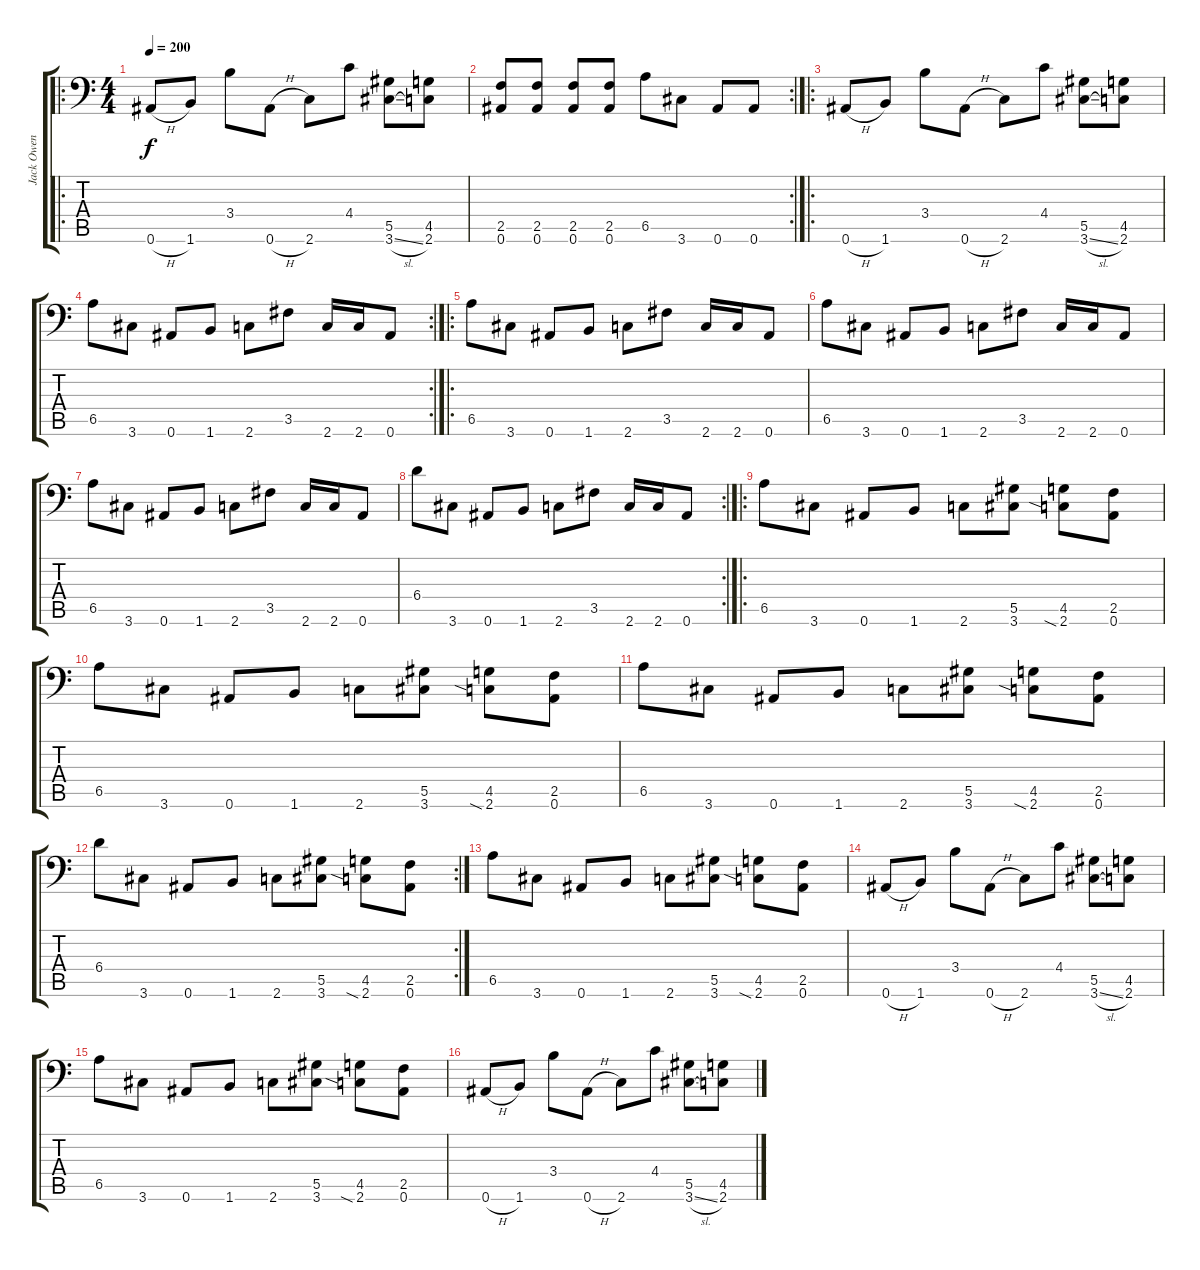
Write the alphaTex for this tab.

\track ("Jack Owen" "Jack Owen") {instrument distortionguitar}
\staff {score tabs}
\tuning (Bb3 F3 Db3 Ab2 Eb2 Bb1) {hide}
\ro
\ts (4 4)
\tempo 200
\clef f4
\ks c
0.6{h}.8{dy f} 1.6.8 3.4.8 0.6{h}.8 2.6.8 4.4.8 (5.5 3.6{sl}).8 (4.5 2.6).8 |
\rc 2
(2.5 0.6).8 (2.5 0.6).8 (2.5 0.6).8 (2.5 0.6).8 6.5.8 3.6.8 0.6.8 0.6.8 |
\ro
0.6{h}.8 1.6.8 3.4.8 0.6{h}.8 2.6.8 4.4.8 (5.5 3.6{sl}).8 (4.5 2.6).8 |
\rc 2
6.5.8 3.6.8 0.6.8 1.6.8 2.6.8 3.5.8 2.6.16 2.6.16 0.6.8 |
\ro
6.5.8 3.6.8 0.6.8 1.6.8 2.6.8 3.5.8 2.6.16 2.6.16 0.6.8 |
6.5.8 3.6.8 0.6.8 1.6.8 2.6.8 3.5.8 2.6.16 2.6.16 0.6.8 |
6.5.8 3.6.8 0.6.8 1.6.8 2.6.8 3.5.8 2.6.16 2.6.16 0.6.8 |
\rc 2
6.4.8 3.6.8 0.6.8 1.6.8 2.6.8 3.5.8 2.6.16 2.6.16 0.6.8 |
\ro
6.5.8 3.6.8 0.6.8 1.6.8 2.6.8 (5.5 3.6).8 (4.5 2.6{sia}).8 (2.5 0.6).8 |
6.5.8 3.6.8 0.6.8 1.6.8 2.6.8 (5.5 3.6).8 (4.5 2.6{sia}).8 (2.5 0.6).8 |
6.5.8 3.6.8 0.6.8 1.6.8 2.6.8 (5.5 3.6).8 (4.5 2.6{sia}).8 (2.5 0.6).8 |
\rc 2
6.4.8 3.6.8 0.6.8 1.6.8 2.6.8 (5.5 3.6).8 (4.5 2.6{sia}).8 (2.5 0.6).8 |
6.5.8 3.6.8 0.6.8 1.6.8 2.6.8 (5.5 3.6).8 (4.5 2.6{sia}).8 (2.5 0.6).8 |
0.6{h}.8 1.6.8 3.4.8 0.6{h}.8 2.6.8 4.4.8 (5.5 3.6{sl}).8 (4.5 2.6).8 |
6.5.8 3.6.8 0.6.8 1.6.8 2.6.8 (5.5 3.6).8 (4.5 2.6{sia}).8 (2.5 0.6).8 |
0.6{h}.8 1.6.8 3.4.8 0.6{h}.8 2.6.8 4.4.8 (5.5 3.6{sl}).8 (4.5 2.6).8
